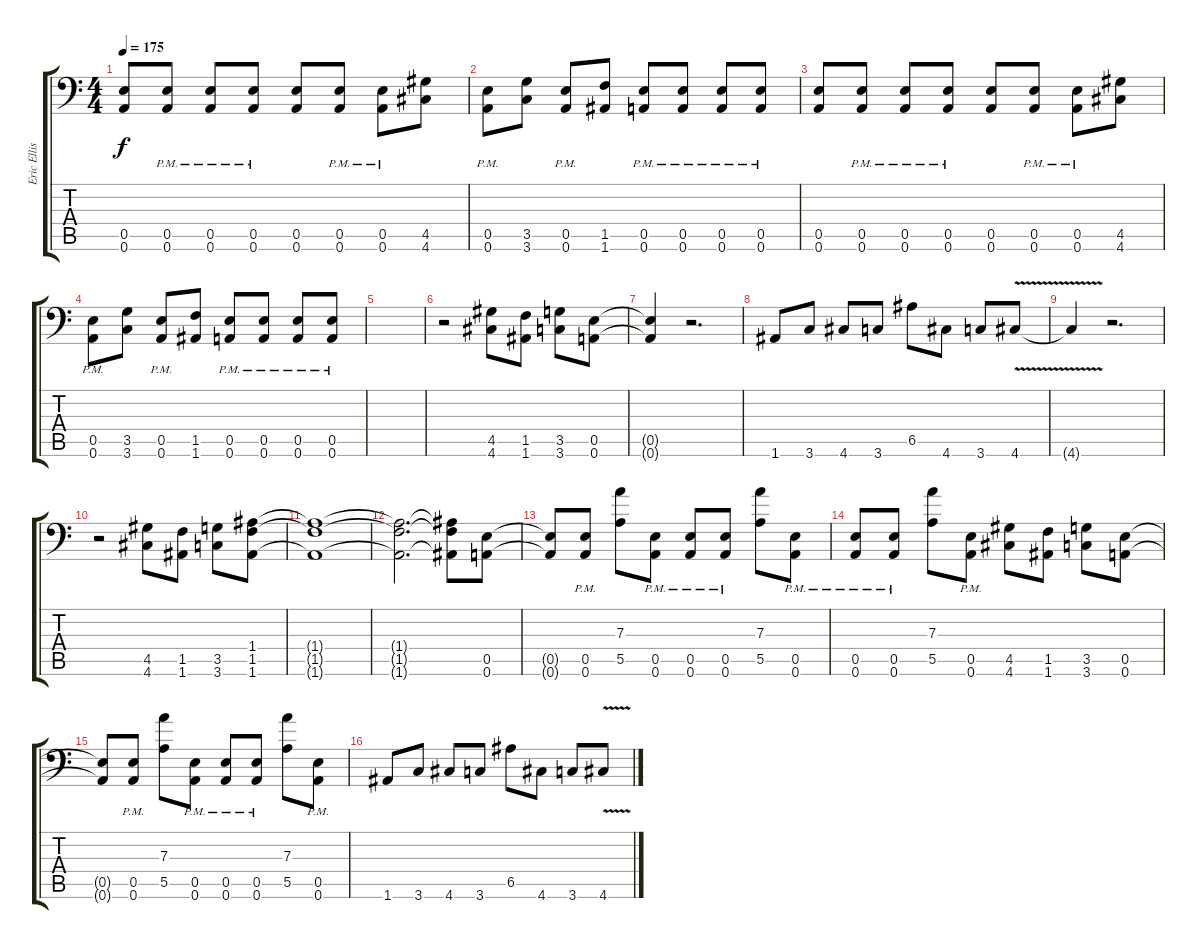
\track ("Eric Ellis" "Eric Ellis") {instrument overdrivenguitar}
\staff {score tabs}
\tuning (B3 Gb3 D3 A2 E2 A1) {hide}
\ts (4 4)
\tempo 175
\clef f4
\ks c
(0.5 0.6).8{dy f} (0.5{pm} 0.6{pm}).8 (0.5{pm} 0.6{pm}).8 (0.5{pm} 0.6{pm}).8 (0.5 0.6).8 (0.5{pm} 0.6{pm}).8 (0.5{pm} 0.6{pm}).8 (4.5 4.6).8 |
(0.5{pm} 0.6{pm}).8 (3.5 3.6).8 (0.5{pm} 0.6{pm}).8 (1.5 1.6).8 (0.5{pm} 0.6{pm}).8 (0.5{pm} 0.6{pm}).8 (0.5{pm} 0.6{pm}).8 (0.5{pm} 0.6{pm}).8 |
(0.5 0.6).8 (0.5{pm} 0.6{pm}).8 (0.5{pm} 0.6{pm}).8 (0.5{pm} 0.6{pm}).8 (0.5 0.6).8 (0.5{pm} 0.6{pm}).8 (0.5{pm} 0.6{pm}).8 (4.5 4.6).8 |
(0.5{pm} 0.6{pm}).8 (3.5 3.6).8 (0.5{pm} 0.6{pm}).8 (1.5 1.6).8 (0.5{pm} 0.6{pm}).8 (0.5{pm} 0.6{pm}).8 (0.5{pm} 0.6{pm}).8 (0.5{pm} 0.6{pm}).8 |
|
r.2 (4.5 4.6).8 (1.5 1.6).8 (3.5 3.6).8 (0.5 0.6).8 |
(0.5{t} 0.6{t}).4 r.2{d} |
1.6.8 3.6.8 4.6.8 3.6.8 6.5.8 4.6.8 3.6.8 4.6{v}.8 |
4.6{t}.4 r.2{d} |
r.2 (4.5 4.6).8 (1.5 1.6).8 (3.5 3.6).8 (1.4 1.5 1.6).8 |
(1.4{t} 1.5{t} 1.6{t}).1 |
(1.4{t} 1.5{t} 1.6{t}).2{d} (1.4{t} 1.5{t} 1.6{t}).8 (0.5 0.6).8 |
(0.5{t} 0.6{t}).8 (0.5{pm} 0.6{pm}).8 (7.3 5.5).8 (0.5{pm} 0.6{pm}).8 (0.5{pm} 0.6{pm}).8 (0.5{pm} 0.6{pm}).8 (7.3 5.5).8 (0.5{pm} 0.6{pm}).8 |
(0.5{pm} 0.6{pm}).8 (0.5{pm} 0.6{pm}).8 (7.3 5.5).8 (0.5{pm} 0.6{pm}).8 (4.5 4.6).8 (1.5 1.6).8 (3.5 3.6).8 (0.5 0.6).8 |
(0.5{t} 0.6{t}).8 (0.5{pm} 0.6{pm}).8 (7.3 5.5).8 (0.5{pm} 0.6{pm}).8 (0.5{pm} 0.6{pm}).8 (0.5{pm} 0.6{pm}).8 (7.3 5.5).8 (0.5{pm} 0.6{pm}).8 |
1.6.8 3.6.8 4.6.8 3.6.8 6.5.8 4.6.8 3.6.8 4.6{v}.8
